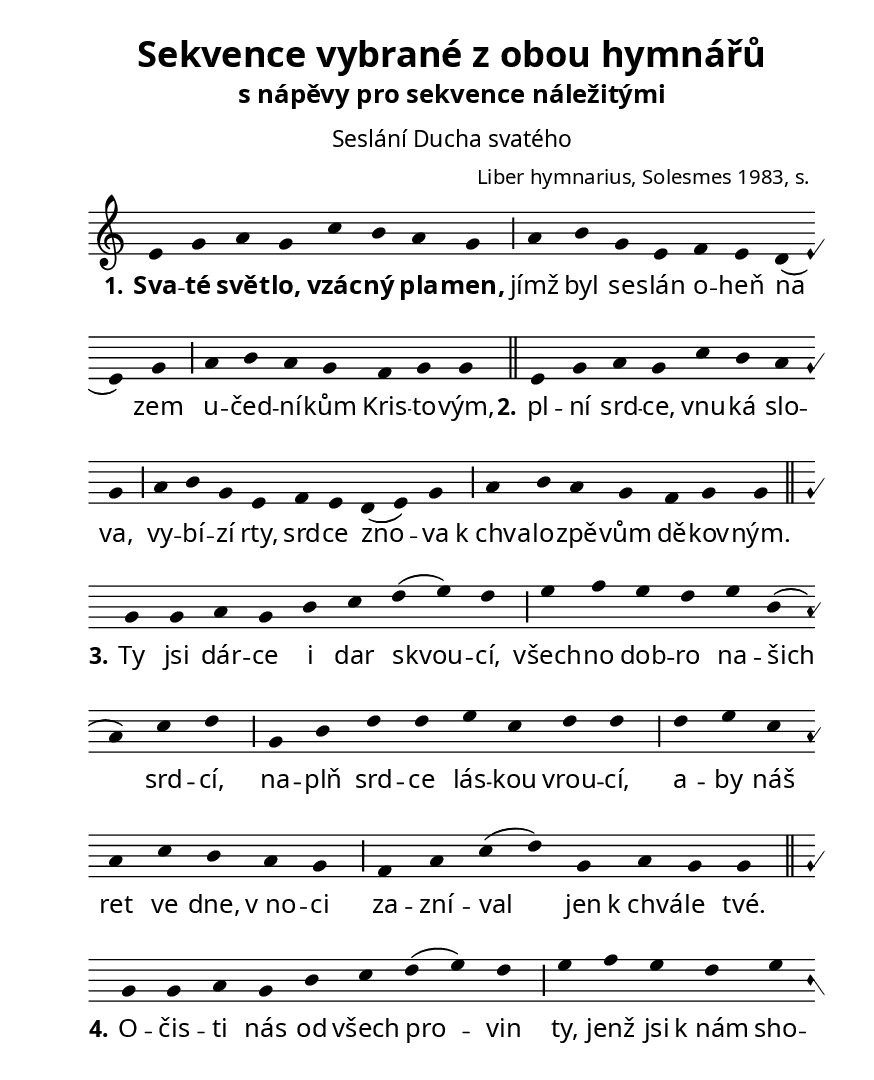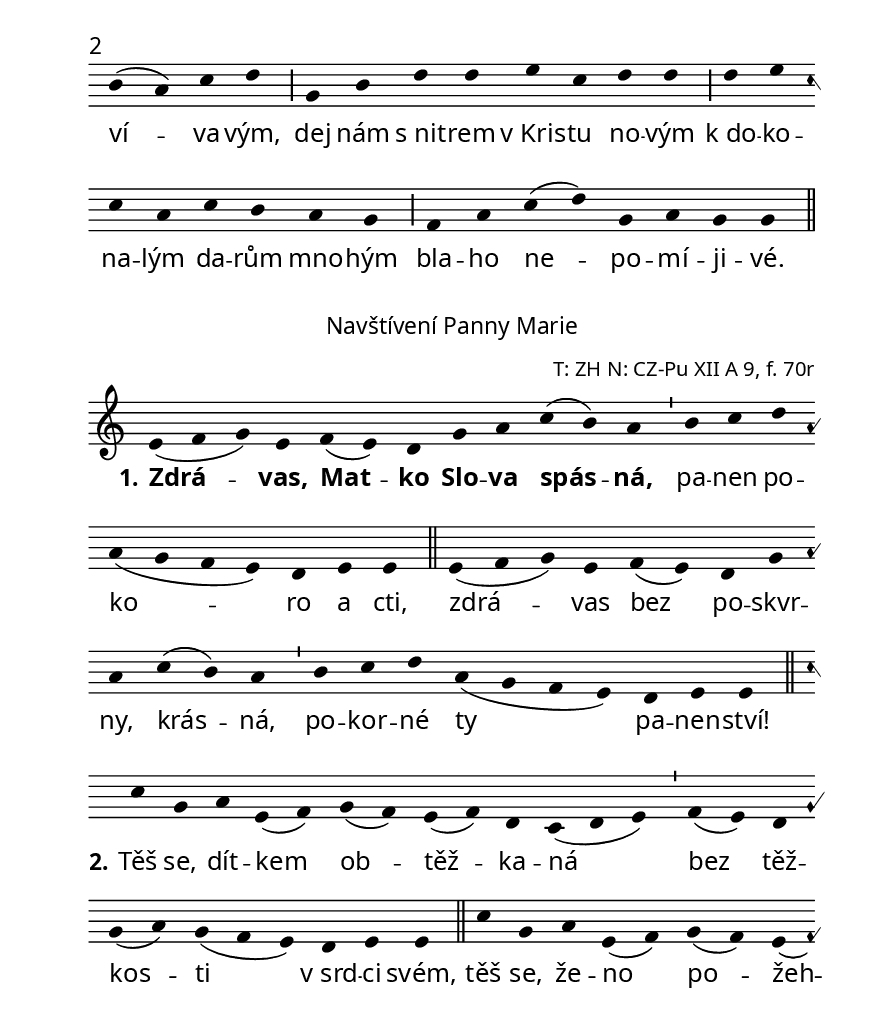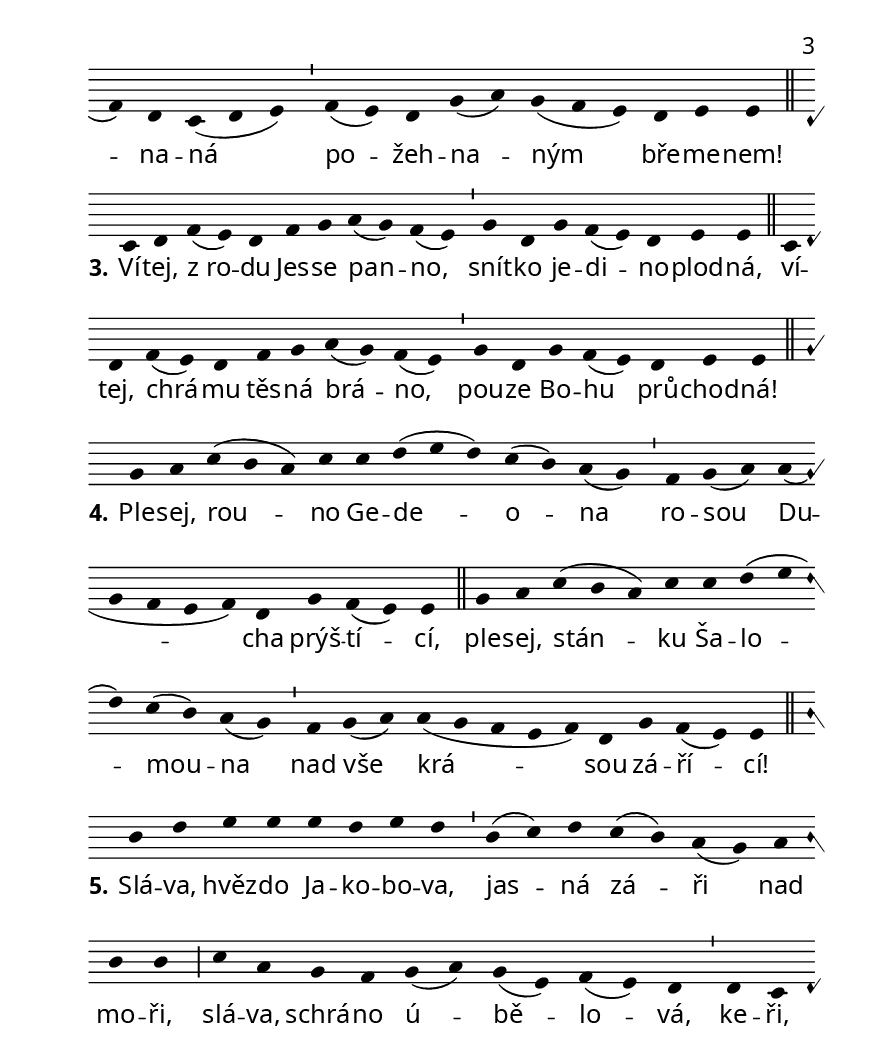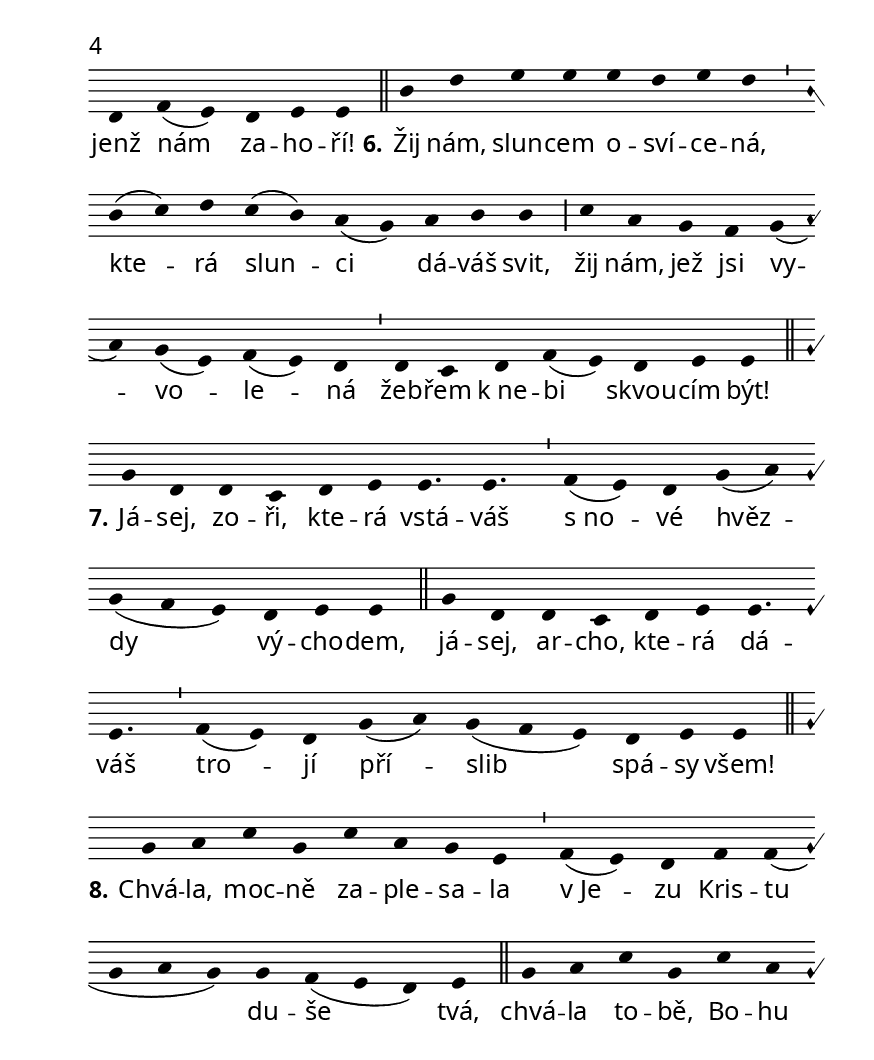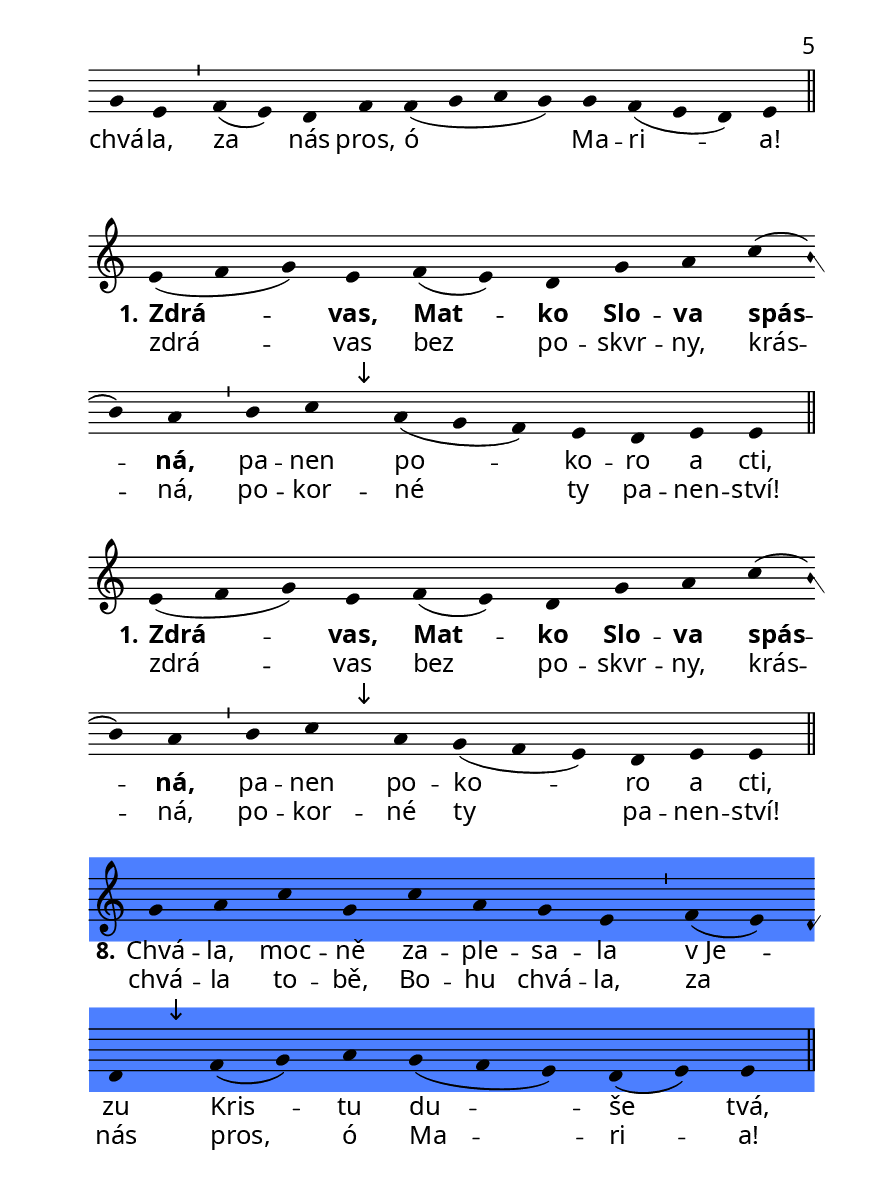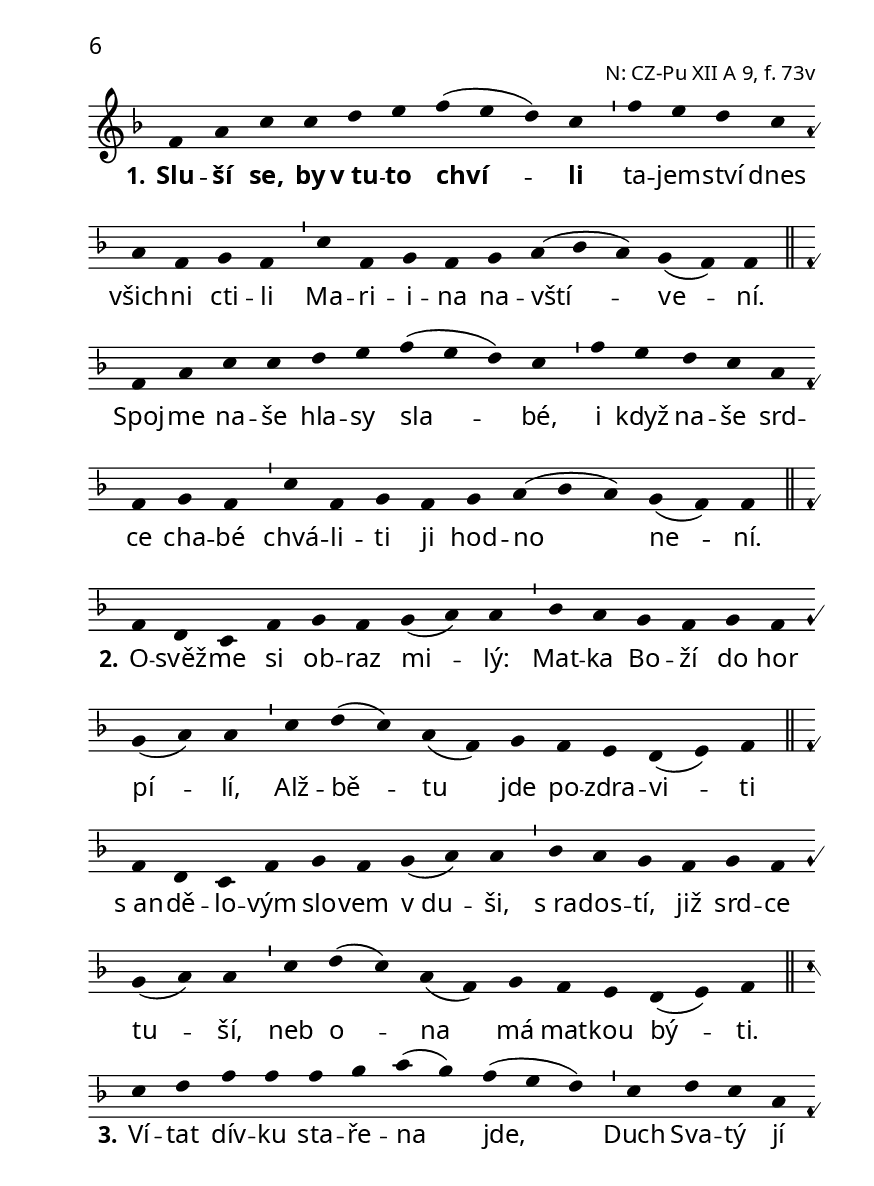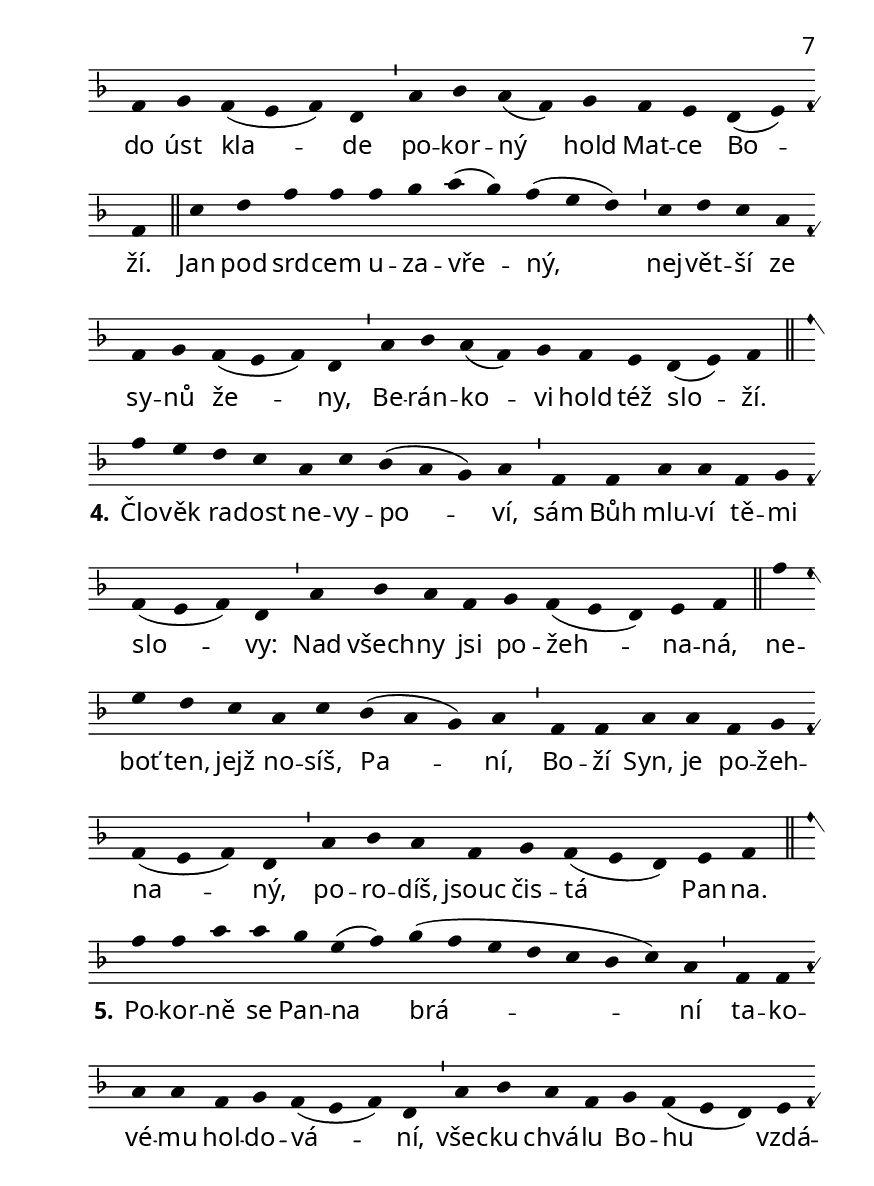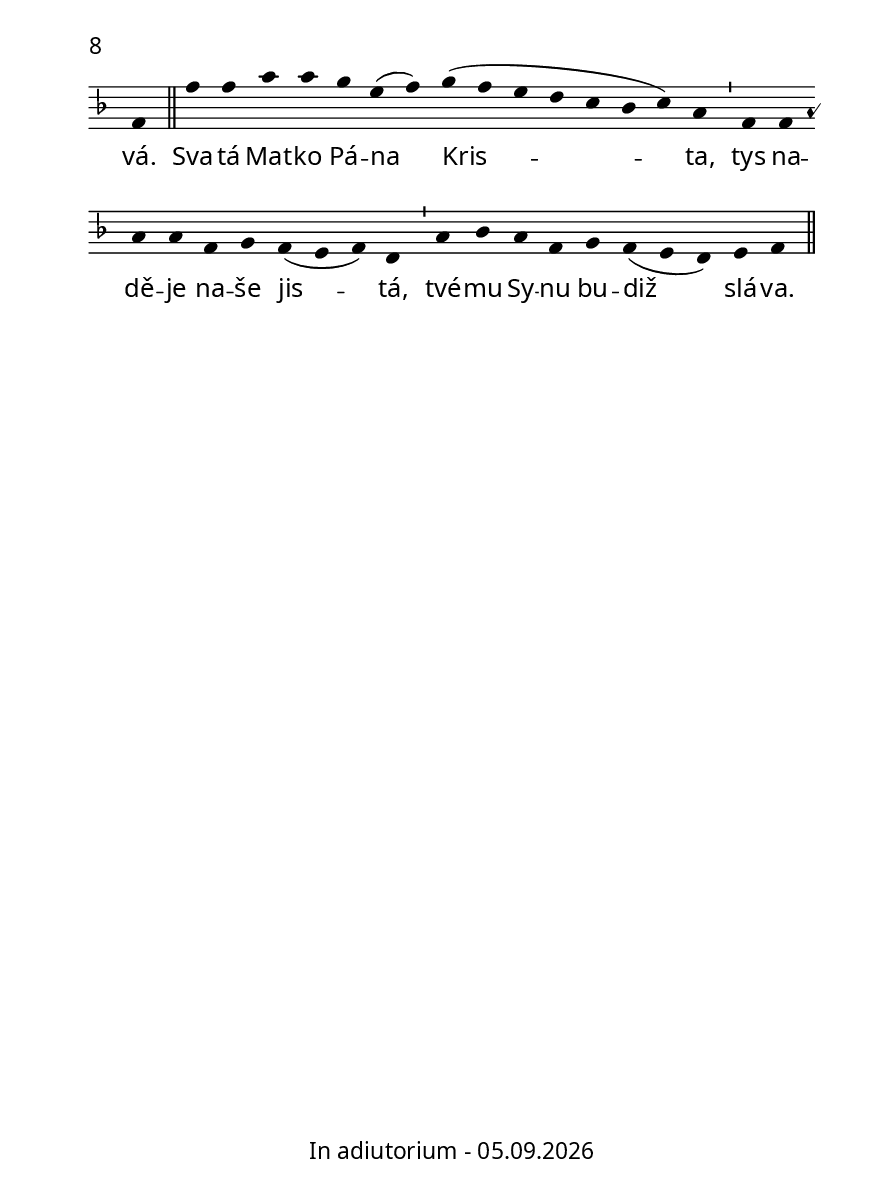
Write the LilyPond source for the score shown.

\version "2.18.0"

\include "../../spolecne.ly"
\version "2.18.0"
% page style similar to that of the official Czech Divine Office hymnal

\paper {
  #(set-paper-size "a5")

  top-margin = 1\cm
  bottom-margin = 1\cm
  right-margin = 1\cm
  left-margin = 1.5\cm
}

\layout {
  indent = 0\cm
  ragged-last = ##f

  \override BreathingSign.Y-offset = 1 % placement common in Czech hymnals
  % TODO: the usual Czech breathe sign shape
}

\header {
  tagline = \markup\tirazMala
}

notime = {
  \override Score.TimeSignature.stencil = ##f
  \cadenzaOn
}

\include "../../spolecne/variationes.ly"

\header {
  title = "Sekvence vybrané z obou hymnářů"
  subtitle = "s nápěvy pro sekvence náležitými"
}

#(define-markup-command (nadpisPrilezitost layout props arg) (markup?)
   (interpret-markup layout props
		     #{ \markup\fill-line{ "" #arg "" } #}))

dvoj =
#(define-music-function
  (stuff)
  (ly:music?)
  #{
    \repeat unfold 2 { #stuff }
    \break
  #})

lb = \lyricmode { \override Lyrics.LyricText.font-series = #'bold }
lunb = \lyricmode { \revert Lyrics.LyricText.font-series }



\markup\nadpisPrilezitost "Seslání Ducha svatého"

\score {
  \relative c' {
    \choralniRezim
    % 1 Lux
    \dvoj{
      e4 g a g c b a g \barMaior
      a b g e f e d( e) g \barMaior
      a b a g f g g \barFinalis
    }

    % sloky vynechany, cesky text je kratsi

    % 3 Tu qui dator
    \dvoj{
      g4 g a g b c d( e) d \barMaior
      e f e d e b( a) c d \barMaior
      g, b d d e c d d \barMaior
      d e c a c b a g \barMaior
      f a c( d) g, a g g \barFinalis
    }
  }
  \addlyrics {
    \set stanza = #"1."
    \lb Sva -- té svět -- lo, vzác -- ný pla -- men, \lunb
    jímž byl se -- slán o -- heň na zem
    u -- čed -- ní -- kům Kris -- to -- vým,

    \set stanza = #"2."
    pl -- ní srd -- ce, vnu -- ká slo -- va,
    vy -- bí -- zí rty, srd -- ce zno -- va
    k_chva -- lo -- zpě -- vům dě -- kov -- ným.

    \set stanza = #"3."
    Ty jsi dár -- ce i dar skvou -- cí,
    všech -- no dob -- ro na -- šich srd -- cí,
    na -- plň srd -- ce lás -- kou vrou -- cí,
    a -- by náš ret ve dne, v_no -- ci
    za -- zní -- val jen k_chvá -- le tvé.

    \set stanza = #"4."
    O -- čis -- ti nás od všech pro -- vin
    ty, jenž jsi k_nám sho -- ví -- va -- vým,
    dej nám s_nit -- rem v_Kris -- tu no -- vým
    k_do -- ko -- na -- lým da -- rům mno -- hým
    bla -- ho ne -- po -- mí -- ji -- vé.

    A -- men.
  }
  \header {
    occasio = "Seslání Ducha svatého, modlitba se čtením"
    fons_externus = "Liber hymnarius, Solesmes 1983, s. "
    id = "letnice-luxiucunda"
  }
}

\markup\nadpisPrilezitost "Navštívení Panny Marie"

\score {
  \relative c' {
    \choralniRezim
    % 1 Ave
    \dvoj{
      e4( f g) e f( e) d g a c( b) a \barMin
      b c d a( g f e) d e e \barFinalis
    }
    % 2 Gaude
    \dvoj{
      c'4 g a e( f) g( f) e( f) d c( d e) \barMin
      f( e) d g( a) g( f e) d e e \barFinalis
    }
    % 3 Salve
    \dvoj{
      c4 d f( e) d f g a( g) f( e) \barMin
      g d g f( e) d e e \barFinalis
    }
    % 4 Plaude
    \dvoj{
      g4 a c( b a) c c d( e d) c( b) a( g) \barMin
      f g( a) a( g f e f) d g f( e) e \barFinalis
    }
    % 5+6 Vale, Euge
    \dvoj{
      b' d e e e d e d \barMin
      b( c) d c( b) a( g) a b b \barMaior
      c a g f g( a) g( e) f( e) d \barMin
      d c d f( e) d e e \barFinalis
    }
    % 7 Pange
    \dvoj{
      g4 d d c d e e4. e \barMin
      f4( e) d g( a) g( f e) d e e \barFinalis
    }
    % 8 Eia
    \dvoj{
      g4 a c g c a g e \barMin
      f( e) d f f( g a g) g f( e d) e \barFinalis
    }
  }
  \addlyrics {
    \set stanza = #"1."
    \lb Zdrá -- vas, Mat -- ko Slo -- va spás -- ná, \lunb
    pa -- nen po -- ko -- ro a cti,
    zdrá -- vas bez po -- skvr -- ny, krás -- ná,
    po -- kor -- né ty pa -- nen -- ství!

    \set stanza = #"2."
    Těš se, dít -- kem ob -- těž -- ka -- ná
    bez těž -- kos -- ti v_srd -- ci svém,
    těš se, že -- no po -- žeh -- na -- ná
    po -- žeh -- na -- ným bře -- me -- nem!

    \set stanza = #"3."
    Ví -- tej, z_ro -- du Jes -- se pan -- no,
    snít -- ko je -- di -- no -- plod -- ná,
    ví -- tej, chrá -- mu těs -- ná brá -- no,
    pou -- ze Bo -- hu prů -- chod -- ná!

    \set stanza = #"4."
    Ple -- sej, rou -- no Ge -- de -- o -- na
    ro -- sou Du -- cha prýš -- tí -- cí,
    ple -- sej, stán -- ku Ša -- lo -- mou -- na
    nad vše krá -- sou zá -- ří -- cí!

    \set stanza = #"5."
    Slá -- va, hvěz -- do Ja -- ko -- bo -- va,
    jas -- ná zá -- ři nad mo -- ři,
    slá -- va, schrá -- no ú -- bě -- lo -- vá,
    ke -- ři, jenž nám za -- ho -- ří!

    \set stanza = #"6."
    Žij nám, slun -- cem o -- sví -- ce -- ná,
    kte -- rá slun -- ci dá -- váš svit,
    žij nám, jež jsi vy -- vo -- le -- ná
    žeb -- řem k_ne -- bi skvou -- cím být!

    \set stanza = #"7."
    Já -- sej, zo -- ři, kte -- rá vstá -- váš
    s_no -- vé hvěz -- dy vý -- cho -- dem,
    já -- sej, ar -- cho, kte -- rá dá -- váš
    tro -- jí pří -- slib spá -- sy všem!

    \set stanza = #"8."
    Chvá -- la, moc -- ně za -- ple -- sa -- la
    v_Je -- zu Kris -- tu du -- še tvá,
    chvá -- la to -- bě, Bo -- hu chvá -- la,
    za nás pros, ó Ma -- ri -- a!
  }
  \header {
    occasio = "Navštívení Panny Marie, ranní chvály"
    fons_externus = "T: ZH N: CZ-Pu XII A 9, f. 70r"
    metrum = "8.7.8.7"
    id = "navstiveni-ave"
  }
}

\score {
  \relative c' {
    \choralniRezim
    % 1 Ave
    e4( f g) e f( e) d g a c( b) a \barMin
    b c \mark\sipka a( g f) e d e e \barFinalis
  }
  \addlyrics {
    \set stanza = #"1."
    \lb Zdrá -- vas, Mat -- ko Slo -- va spás -- ná, \lunb
    pa -- nen po -- ko -- ro a cti,
  }
  \addlyrics {
    zdrá -- vas bez po -- skvr -- ny, krás -- ná,
    po -- kor -- né ty pa -- nen -- ství!
  }
}

\score {
  \relative c' {
    \choralniRezim
    % 1 Ave
    e4( f g) e f( e) d g a c( b) a \barMin
    b c \mark\sipka a g( f e) d e e \barFinalis
  }
  \addlyrics {
    \set stanza = #"1."
    \lb Zdrá -- vas, Mat -- ko Slo -- va spás -- ná, \lunb
    pa -- nen po -- ko -- ro a cti,
  }
  \addlyrics {
    zdrá -- vas bez po -- skvr -- ny, krás -- ná,
    po -- kor -- né ty pa -- nen -- ství!
  }
}

\score {
  \relative c'' {
    \zvyraznovacModry
    \choralniRezim
    % 8 Eia
    g4 a c g c a g e \barMin
    f( e) d \mark\sipka f( g) a g( f e) d( e) e \barFinalis
  }
  \addlyrics {
    \set stanza = #"8."
    Chvá -- la, moc -- ně za -- ple -- sa -- la
    v_Je -- zu Kris -- tu du -- še tvá,
  }
  \addlyrics {
    chvá -- la to -- bě, Bo -- hu chvá -- la,
    za nás pros, ó Ma -- ri -- a!
  }
}

\pageBreak

\score {
  \relative c' {
    \key f \major
    \choralniRezim
    % 1 Decet
    \dvoj{
      f4 a c c d e f( e d) c \barMin
      f e d c a f g f \barMin
      c' f, g f g a( bes a) g( f) f \barFinalis
    }
    % 2 Innovemus
    \dvoj{
      f4 d c f g f g( a) a \barMin
      bes a g f g f g( a) a \barMin
      c d( c) a( f) g f e d( e) f \barFinalis % nevychazeji slabiky, upravena melismata
    }
    % 3 Rem
    \dvoj{
      c'4 d f f f g a( g) f( e d) \barMin
      c d c a f g f( e f) d \barMin
      a' bes a( f) g f e d( e) f \barFinalis % nevychazeji slabiky, upravena melismata
    }
    % 4 Gaudet
    \dvoj{
      f'4 e d c a c bes( a g) a \barMin % nevychazeji slabiky, upravena melismata
      f f a a f g f( e f) d \barMin
      a' bes a f g f( e d) e f \barFinalis % nevychazeji slabiky, upravena melismata
    }
    % 5 Nequit
    \dvoj{
      f'4 f a a g e( f) g( f e d c bes c) a \barMin
      f f a a f g f( e f) d \barMin
      a' bes a f g f( e d) e f \barFinalis % nevychazeji slabiky, upravena melismata
    }

    % latinska sekvence pokracuje, ale cesky text je vycerpan
  }
  \addlyrics {
    \set stanza = #"1."
    \lb Slu -- ší se, by v_tu -- to chví -- li \lunb
    ta -- jem -- ství dnes všich -- ni cti -- li
    Ma -- ri -- i -- na na -- vští -- ve -- ní.

    Spoj -- me na -- še hla -- sy sla -- bé,
    i když na -- še srd -- ce cha -- bé
    chvá -- li -- ti ji hod -- no ne -- ní.

    \set stanza = #"2."
    O -- svěž -- me si ob -- raz mi -- lý:
    Mat -- ka Bo -- ží do hor pí -- lí,
    Alž -- bě -- tu jde po -- zdra -- vi -- ti

    s_an -- dě -- lo -- vým slo -- vem v_du -- ši,
    s_ra -- dos -- tí, již srd -- ce tu -- ší,
    neb o -- na má mat -- kou bý -- ti.

    \set stanza = #"3."
    Ví -- tat dív -- ku sta -- ře -- na jde,
    Duch Sva -- tý jí do úst kla -- de
    po -- kor -- ný hold Mat -- ce Bo -- ží.

    Jan pod srd -- cem u -- za -- vře -- ný,
    nej -- vět -- ší ze sy -- nů že -- ny,
    Be -- rán -- ko -- vi hold též slo -- ží.

    \set stanza = #"4."
    Člo -- věk ra -- dost ne -- vy -- po -- ví,
    sám Bůh mlu -- ví tě -- mi slo -- vy:
    Nad všech -- ny jsi po -- žeh -- na -- ná,

    ne -- boť ten, jejž no -- síš, Pa -- ní,
    Bo -- ží Syn, je po -- žeh -- na -- ný,
    po -- ro -- díš, jsouc čis -- tá Pan -- na.

    \set stanza = #"5."
    Po -- kor -- ně se Pan -- na brá -- ní
    ta -- ko -- vé -- mu hol -- do -- vá -- ní,
    všec -- ku chvá -- lu Bo -- hu vzdá -- vá.

    Sva -- tá Mat -- ko Pá -- na Kris -- ta,
    tys na -- dě -- je na -- še jis -- tá,
    tvé -- mu Sy -- nu bu -- diž slá -- va.
  }
  \header {
    occasio = "Navštívení Panny Marie, ranní chvály"
    fons_externus = "N: CZ-Pu XII A 9, f. 73v"
    id = "navstiveni-decet"
  }
}
